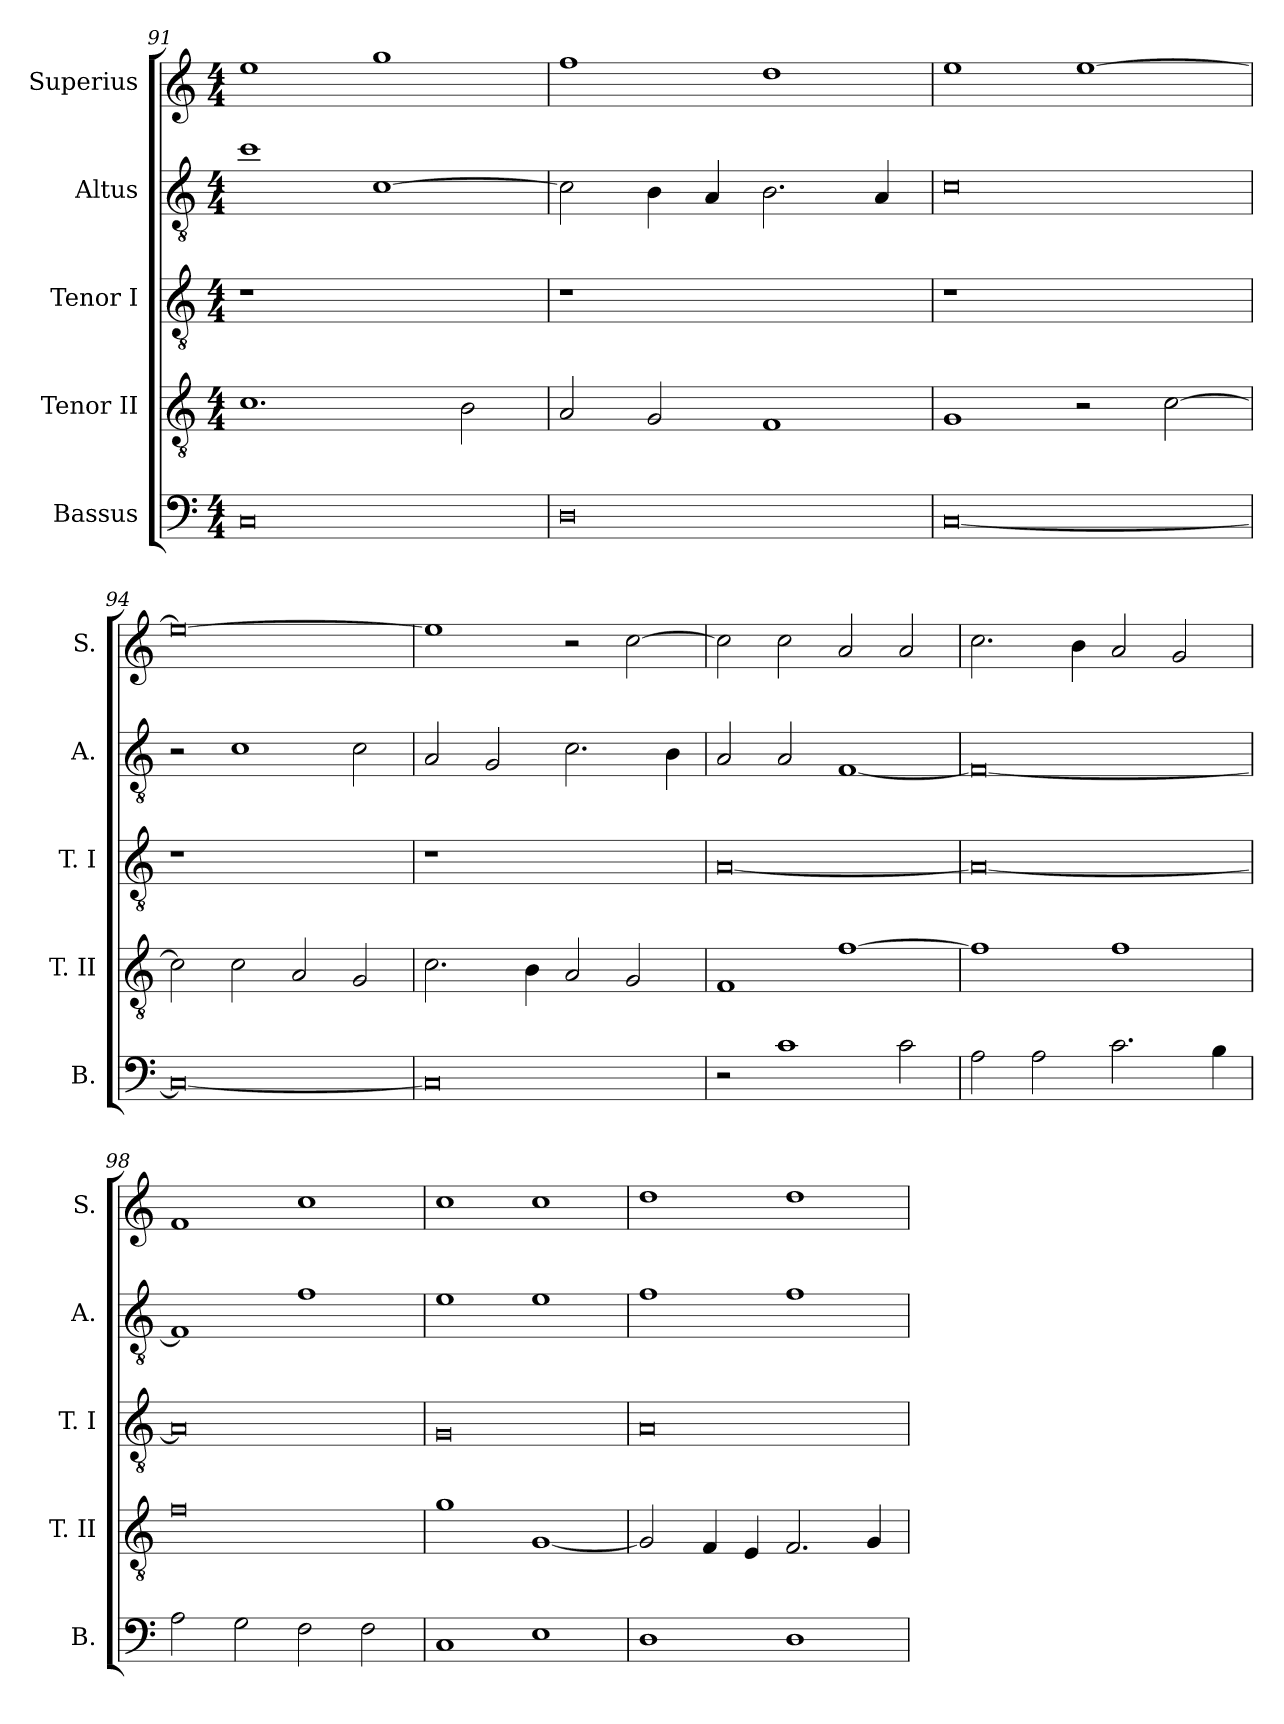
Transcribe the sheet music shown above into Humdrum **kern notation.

**kern	**kern	**kern	**kern	**kern
*part5	*part4	*part3	*part2	*part1
*staff5	*staff4	*staff3	*staff2	*staff1
*I"Bassus	*I"Tenor II	*I"Tenor I	*I"Altus	*I"Superius
*I'B.	*I'T. II	*I'T. I	*I'A.	*I'S.
*clefF4	*clefGv2	*clefGv2	*clefGv2	*clefG2
*	*ITrd7c12	*ITrd7c12	*ITrd7c12	*
*k[]	*k[]	*k[]	*k[]	*k[]
*C:	*C:	*C:	*C:	*C:
*M4/4	*M4/4	*M4/4	*M4/4	*M4/4
=91	=91	=91	=91	=91
!	!	!LO:N:vis=1	!	!
0Ci	1.Ci	1r	1ci	1eei
.	.	1ryy	[>1Ci	1ggi
.	2BBi\	.	.	.
!!LO:PB:g=z
=92	=92	=92	=92	=92
!	!	!LO:N:vis=1	!	!
0Di	2AAi/	1r	2Ci\]	1ffi
.	2GGi/	.	4BBi\	.
.	.	.	4AAi/	.
.	1FFi	1ryy	2.BBi\	1ddi
.	.	.	4AAi/	.
=93	=93	=93	=93	=93
!	!	!LO:N:vis=1	!	!
[<0Ci	1GGi	1r	0Ci	1eei
.	2r	1ryy	.	[>1eei
.	[>2Ci\	.	.	.
=94	=94	=94	=94	=94
!	!	!LO:N:vis=1	!	!
0Ci_<	2Ci\]	1r	2r	0eei_>
.	2Ci\	.	1Ci	.
.	2AAi/	1ryy	.	.
.	2GGi/	.	2Ci\	.
=95	=95	=95	=95	=95
!	!	!LO:N:vis=1	!	!
0Ci]	2.Ci\	1r	2AAi/	1eei]
.	.	.	2GGi/	.
.	4BBi\	.	.	.
.	2AAi/	1ryy	2.Ci\	2r
.	2GGi/	.	.	[>2cci\
.	.	.	4BBi\	.
=96	=96	=96	=96	=96
2r	1FFi	[<0AAi	2AAi/	2cci\]
1ci	.	.	2AAi/	2cci\
.	[>1Fi	.	[<1FFi	2ai/
2ci\	.	.	.	2ai/
!!LO:LB:g=z
=97	=97	=97	=97	=97
2Ai\	1Fi]	0AAi_<	0FFi_<	2.cci\
2Ai\	.	.	.	.
.	.	.	.	4bi\
2.ci\	1Fi	.	.	2ai/
.	.	.	.	2gi/
4Bi\	.	.	.	.
=98	=98	=98	=98	=98
2Ai\	0Fi	0AAi]	1FFi]	1fi
2Gi\	.	.	.	.
2Fi\	.	.	1Fi	1cci
2Fi\	.	.	.	.
=99	=99	=99	=99	=99
1Ci	1Gi	0GGi	1Ei	1cci
1Ei	[<1GGi	.	1Ei	1cci
=100	=100	=100	=100	=100
1Di	2GGi/]	0AAi	1Fi	1ddi
.	4FFi/	.	.	.
.	4EEi/	.	.	.
1Di	2.FFi/	.	1Fi	1ddi
.	4GGi/	.	.	.
=	=	=	=	=
*-	*-	*-	*-	*-
